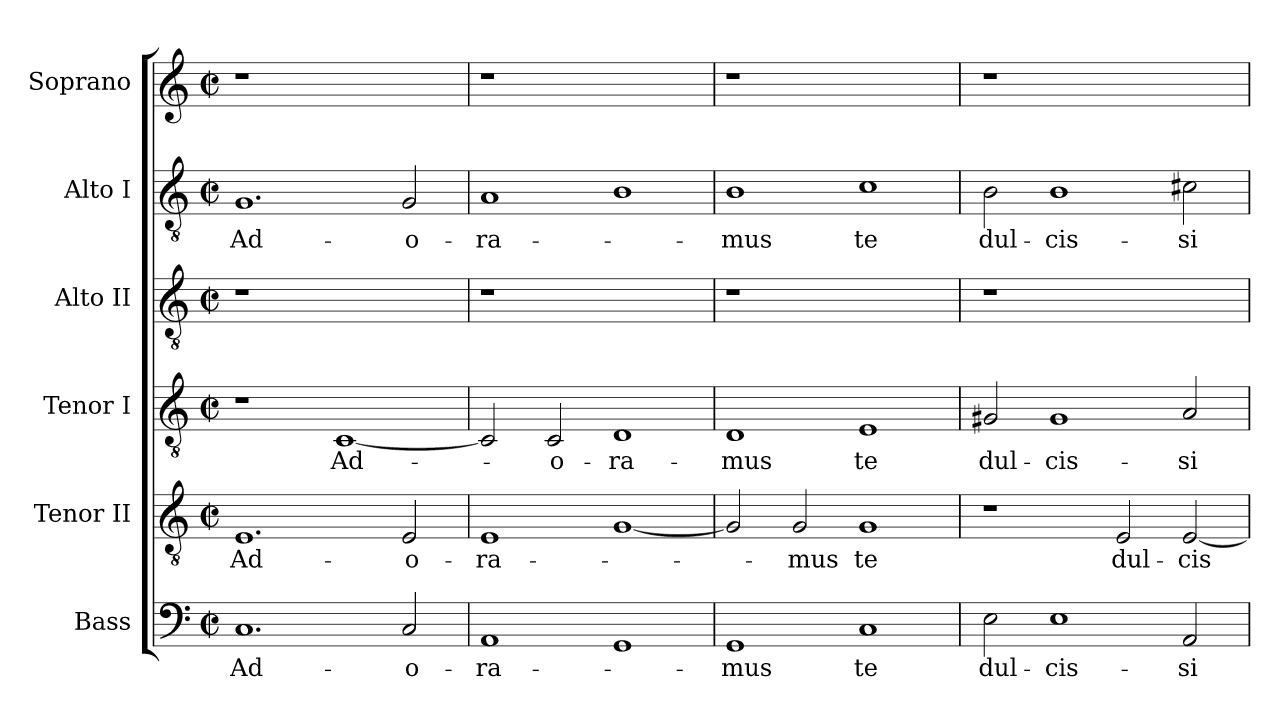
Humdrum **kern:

**kern	**text	**kern	**text	**kern	**text	**kern	**kern	**text	**kern
*part6	*part6	*part5	*part5	*part4	*part4	*part3	*part2	*part2	*part1
*staff6	*staff6	*staff5	*staff5	*staff4	*staff4	*staff3	*staff2	*staff2	*staff1
*I"Bass	*	*I"Tenor II	*	*I"Tenor I	*	*I"Alto II	*I"Alto I	*	*I"Soprano
*I'B	*	*	*	*I'T	*	*	*I'A	*	*
!!LO:PB:g=z
*clefF4	*	*clefGv2	*	*clefGv2	*	*clefGv2	*clefGv2	*	*clefG2
*k[]	*	*k[]	*	*k[]	*	*k[]	*k[]	*	*k[]
*C:	*	*C:	*	*C:	*	*C:	*C:	*	*C:
*M2/2	*	*M2/2	*	*M2/2	*	*M2/2	*M2/2	*	*M2/2
*met(c|)	*	*met(c|)	*	*met(c|)	*	*met(c|)	*met(c|)	*	*met(c|)
=1	=1	=1	=1	=1	=1	=1	=1	=1	=1
!	!LO:LY:b:color=#000000	!	!	!	!	!	!	!	!
!	!	!	!LO:LY:b:color=#000000	!	!	!LO:N:vis=1	!	!	!
!	!	!	!	!	!	!	!	!LO:LY:b:color=#000000	!LO:N:vis=1
1.Ci	Ad-	1.Ei	Ad-	1r	.	1r	1.Gi	Ad-	1r
!	!	!	!	!	!LO:LY:b:color=#000000	!	!	!	!
.	.	.	.	[<1Ci	Ad-	1ryy	.	.	1ryy
!	!LO:LY:b:color=#000000	!	!	!	!	!	!	!	!
!	!	!	!LO:LY:b:color=#000000	!	!	!	!	!	!
!	!	!	!	!	!	!	!	!LO:LY:b:color=#000000	!
2Ci/	-o-	2Ei/	-o-	.	.	.	2Gi/	-o-	.
=2	=2	=2	=2	=2	=2	=2	=2	=2	=2
!	!LO:LY:b:color=#000000	!	!	!	!	!	!	!	!
!	!	!	!LO:LY:b:color=#000000	!	!	!LO:N:vis=1	!	!	!
!	!	!	!	!	!	!	!	!LO:LY:b:color=#000000	!LO:N:vis=1
1AAi	-ra-	1Ei	-ra-	2Ci/]	.	1r	1Ai	-ra-	1r
!	!	!	!	!	!LO:LY:b:color=#000000	!	!	!	!
.	.	.	.	2Ci/	-o-	.	.	.	.
!	!	!	!	!	!LO:LY:b:color=#000000	!	!	!	!
1GGi	.	[<1Gi	.	1Di	-ra-	1ryy	1Bi	.	1ryy
=3	=3	=3	=3	=3	=3	=3	=3	=3	=3
!	!LO:LY:b:color=#000000	!	!	!	!	!	!	!	!
!	!	!	!	!	!LO:LY:b:color=#000000	!LO:N:vis=1	!	!	!
!	!	!	!	!	!	!	!	!LO:LY:b:color=#000000	!LO:N:vis=1
1GGi	-mus	2Gi/]	.	1Di	-mus	1r	1Bi	-mus	1r
!	!	!	!LO:LY:b:color=#000000	!	!	!	!	!	!
.	.	2Gi/	-mus	.	.	.	.	.	.
!	!LO:LY:b:color=#000000	!	!	!	!	!	!	!	!
!	!	!	!LO:LY:b:color=#000000	!	!	!	!	!	!
!	!	!	!	!	!LO:LY:b:color=#000000	!	!	!	!
!	!	!	!	!	!	!	!	!LO:LY:b:color=#000000	!
1Ci	te	1Gi	te	1Ei	te	1ryy	1ci	te	1ryy
=4	=4	=4	=4	=4	=4	=4	=4	=4	=4
!	!LO:LY:b:color=#000000	!	!	!	!	!	!	!	!
!	!	!	!	!	!LO:LY:b:color=#000000	!LO:N:vis=1	!	!	!
!	!	!	!	!	!	!	!	!LO:LY:b:color=#000000	!LO:N:vis=1
2Ei\	dul-	1r	.	2G#Xi/	dul-	1r	2Bi\	dul-	1r
!	!LO:LY:b:color=#000000	!	!	!	!	!	!	!	!
!	!	!	!	!	!LO:LY:b:color=#000000	!	!	!	!
!	!	!	!	!	!	!	!	!LO:LY:b:color=#000000	!
1Ei	-cis-	.	.	1G#i	-cis-	.	1Bi	-cis-	.
!	!	!	!LO:LY:b:color=#000000	!	!	!	!	!	!
.	.	2Ei/	dul-	.	.	1ryy	.	.	1ryy
!	!LO:LY:b:color=#000000	!	!	!	!	!	!	!	!
!	!	!	!LO:LY:b:color=#000000	!	!	!	!	!	!
!	!	!	!	!	!LO:LY:b:color=#000000	!	!	!	!
!	!	!	!	!	!	!	!	!LO:LY:b:color=#000000	!
2AAi/	-si-	[<2Ei/	-cis-	2Ai/	-si-	.	2c#Xi\	-si-	.
=	=	=	=	=	=	=	=	=	=
*-	*-	*-	*-	*-	*-	*-	*-	*-	*-
